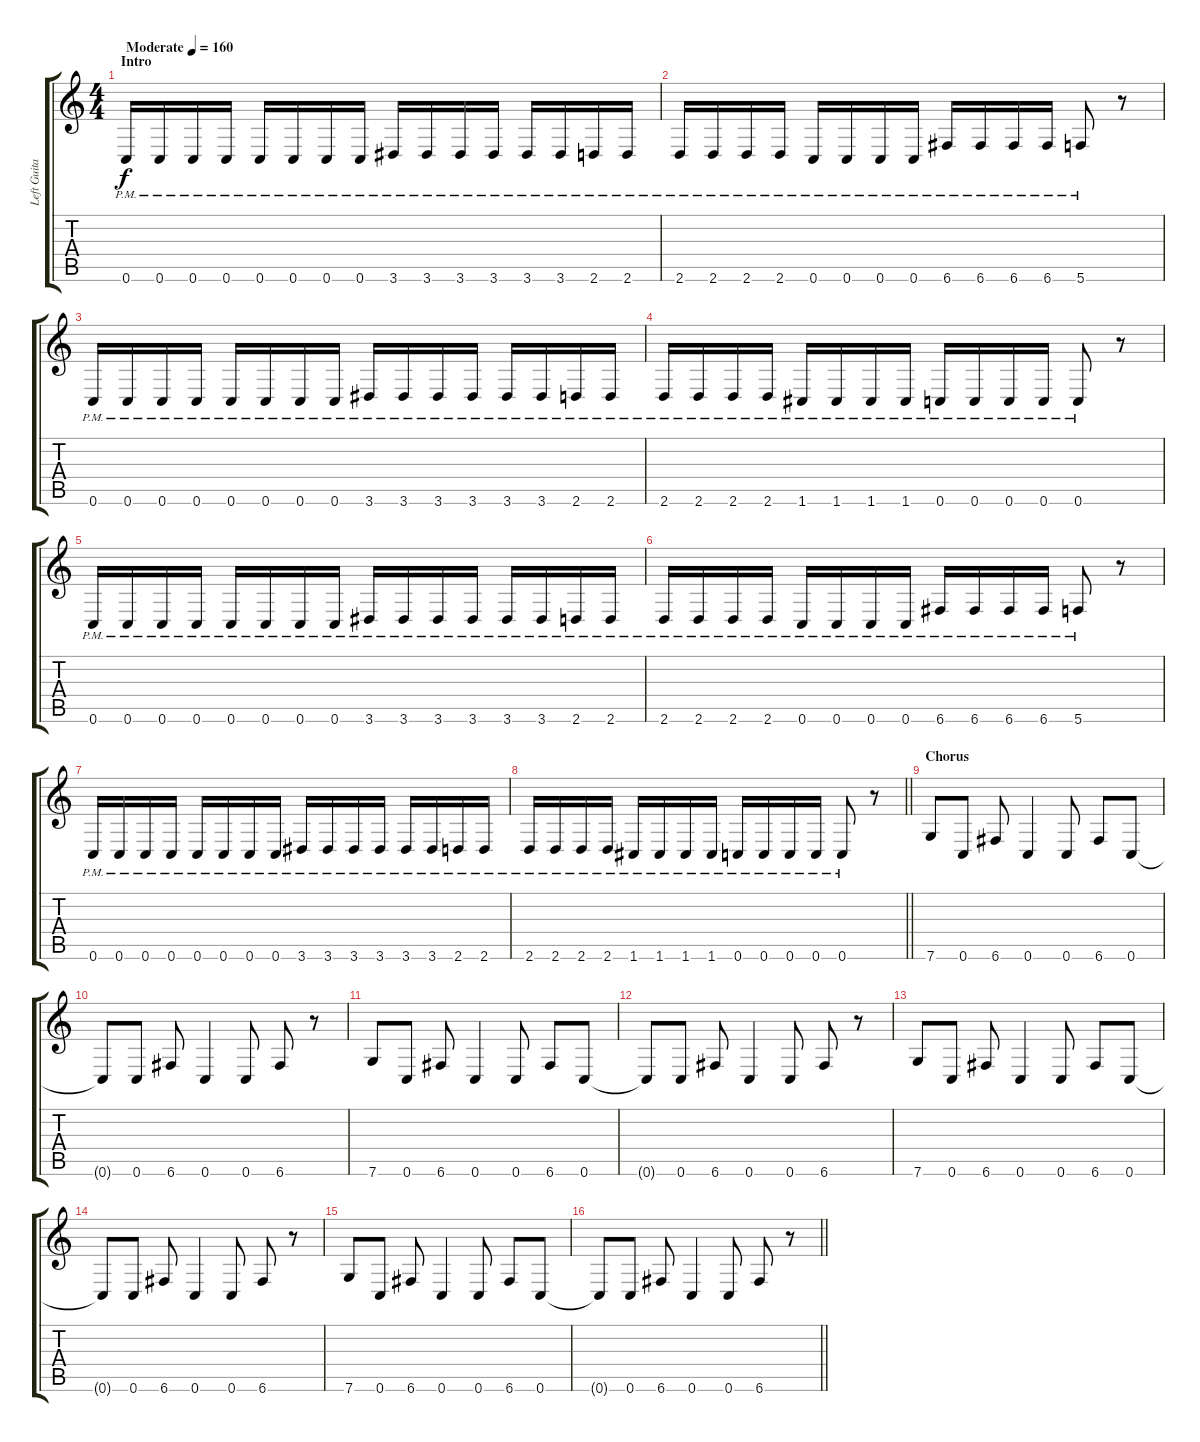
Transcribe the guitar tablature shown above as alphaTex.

\track ("Left Guitar" "Left Guita") {instrument distortionguitar}
\staff {score tabs}
\tuning (C4 G3 Eb3 Bb2 F2 C2) {hide}
\ts (4 4)
\section ("" "Intro")
\tempo (160 "Moderate")
\clef g2
\ks c
0.6{pm}.16{dy f instrument distortionguitar} 0.6{pm}.16 0.6{pm}.16 0.6{pm}.16 0.6{pm}.16 0.6{pm}.16 0.6{pm}.16 0.6{pm}.16 3.6{pm}.16 3.6{pm}.16 3.6{pm}.16 3.6{pm}.16 3.6{pm}.16 3.6{pm}.16 2.6{pm}.16 2.6{pm}.16 |
2.6{pm}.16 2.6{pm}.16 2.6{pm}.16 2.6{pm}.16 0.6{pm}.16 0.6{pm}.16 0.6{pm}.16 0.6{pm}.16 6.6{pm}.16 6.6{pm}.16 6.6{pm}.16 6.6{pm}.16 5.6{pm}.8 r.8 |
0.6{pm}.16 0.6{pm}.16 0.6{pm}.16 0.6{pm}.16 0.6{pm}.16 0.6{pm}.16 0.6{pm}.16 0.6{pm}.16 3.6{pm}.16 3.6{pm}.16 3.6{pm}.16 3.6{pm}.16 3.6{pm}.16 3.6{pm}.16 2.6{pm}.16 2.6{pm}.16 |
2.6{pm}.16 2.6{pm}.16 2.6{pm}.16 2.6{pm}.16 1.6{pm}.16 1.6{pm}.16 1.6{pm}.16 1.6{pm}.16 0.6{pm}.16 0.6{pm}.16 0.6{pm}.16 0.6{pm}.16 0.6{pm}.8 r.8 |
0.6{pm}.16 0.6{pm}.16 0.6{pm}.16 0.6{pm}.16 0.6{pm}.16 0.6{pm}.16 0.6{pm}.16 0.6{pm}.16 3.6{pm}.16 3.6{pm}.16 3.6{pm}.16 3.6{pm}.16 3.6{pm}.16 3.6{pm}.16 2.6{pm}.16 2.6{pm}.16 |
2.6{pm}.16 2.6{pm}.16 2.6{pm}.16 2.6{pm}.16 0.6{pm}.16 0.6{pm}.16 0.6{pm}.16 0.6{pm}.16 6.6{pm}.16 6.6{pm}.16 6.6{pm}.16 6.6{pm}.16 5.6{pm}.8 r.8 |
0.6{pm}.16 0.6{pm}.16 0.6{pm}.16 0.6{pm}.16 0.6{pm}.16 0.6{pm}.16 0.6{pm}.16 0.6{pm}.16 3.6{pm}.16 3.6{pm}.16 3.6{pm}.16 3.6{pm}.16 3.6{pm}.16 3.6{pm}.16 2.6{pm}.16 2.6{pm}.16 |
\barLineRight lightlight
2.6{pm}.16 2.6{pm}.16 2.6{pm}.16 2.6{pm}.16 1.6{pm}.16 1.6{pm}.16 1.6{pm}.16 1.6{pm}.16 0.6{pm}.16 0.6{pm}.16 0.6{pm}.16 0.6{pm}.16 0.6{pm}.8 r.8 |
\section ("" "Chorus")
7.6.8 0.6.8 6.6.8 0.6.4 0.6.8 6.6.8 0.6.8 |
0.6{t}.8 0.6.8 6.6.8 0.6.4 0.6.8 6.6.8 r.8 |
7.6.8 0.6.8 6.6.8 0.6.4 0.6.8 6.6.8 0.6.8 |
0.6{t}.8 0.6.8 6.6.8 0.6.4 0.6.8 6.6.8 r.8 |
7.6.8 0.6.8 6.6.8 0.6.4 0.6.8 6.6.8 0.6.8 |
0.6{t}.8 0.6.8 6.6.8 0.6.4 0.6.8 6.6.8 r.8 |
7.6.8 0.6.8 6.6.8 0.6.4 0.6.8 6.6.8 0.6.8 |
\barLineRight lightlight
0.6{t}.8 0.6.8 6.6.8 0.6.4 0.6.8 6.6.8 r.8
